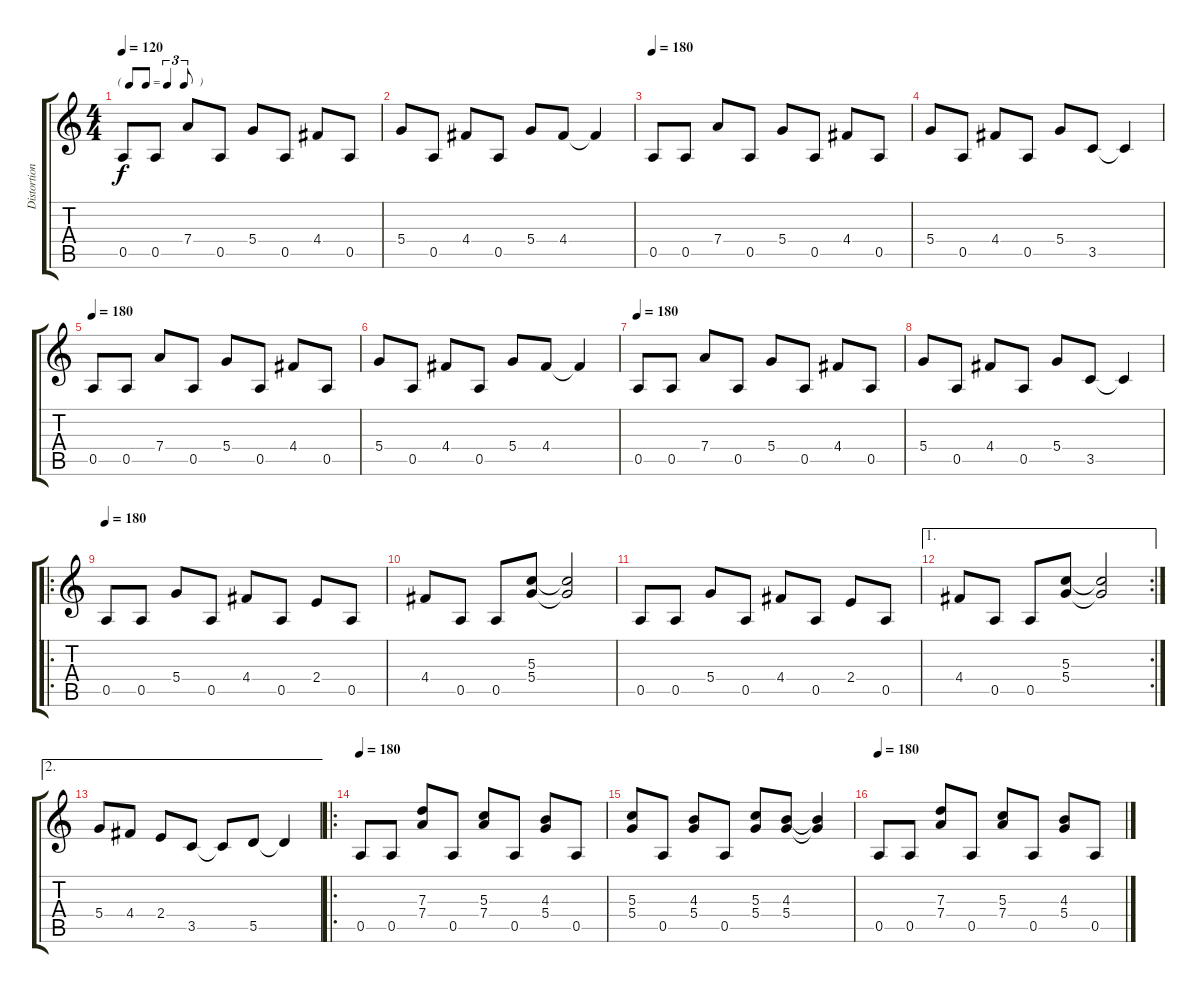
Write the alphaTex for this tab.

\track ("Distortion Guitar 1" "Distortion") {instrument distortionguitar}
\staff {score tabs}
\tuning (E4 B3 G3 D3 A2 E2) {hide}
\ts (4 4)
\tf triplet8th
\tempo 120
\tempo 180
\tempo 120
\clef g2
\ks c
0.5.8{dy f instrument distortionguitar} 0.5.8 7.4.8 0.5.8 5.4.8 0.5.8 4.4.8 0.5.8 |
5.4.8 0.5.8 4.4.8 0.5.8 5.4.8 4.4.8 4.4{t}.4 |
\tempo 180
0.5.8 0.5.8 7.4.8 0.5.8 5.4.8 0.5.8 4.4.8 0.5.8 |
5.4.8 0.5.8 4.4.8 0.5.8 5.4.8 3.5.8 3.5{t}.4 |
\tempo 180
0.5.8 0.5.8 7.4.8 0.5.8 5.4.8 0.5.8 4.4.8 0.5.8 |
5.4.8 0.5.8 4.4.8 0.5.8 5.4.8 4.4.8 4.4{t}.4 |
\tempo 180
0.5.8 0.5.8 7.4.8 0.5.8 5.4.8 0.5.8 4.4.8 0.5.8 |
5.4.8 0.5.8 4.4.8 0.5.8 5.4.8 3.5.8 3.5{t}.4 |
\ro
\tempo 180
0.5.8 0.5.8 5.4.8 0.5.8 4.4.8 0.5.8 2.4.8 0.5.8 |
4.4.8 0.5.8 0.5.8 (5.3 5.4).8 (5.3{t} 5.4{t}).2 |
0.5.8 0.5.8 5.4.8 0.5.8 4.4.8 0.5.8 2.4.8 0.5.8 |
\ae 1
\rc 2
4.4.8 0.5.8 0.5.8 (5.3 5.4).8 (5.3{t} 5.4{t}).2 |
\ae 2
5.4.8 4.4.8 2.4.8 3.5.8 3.5{t}.8 5.5.8 5.5{t}.4 |
\ro
\tempo 180
0.5.8 0.5.8 (7.3 7.4).8 0.5.8 (5.3 7.4).8 0.5.8 (4.3 5.4).8 0.5.8 |
(5.3 5.4).8 0.5.8 (4.3 5.4).8 0.5.8 (5.3 5.4).8 (4.3 5.4).8 (4.3{t} 5.4{t}).4 |
\tempo 180
0.5.8 0.5.8 (7.3 7.4).8 0.5.8 (5.3 7.4).8 0.5.8 (4.3 5.4).8 0.5.8
